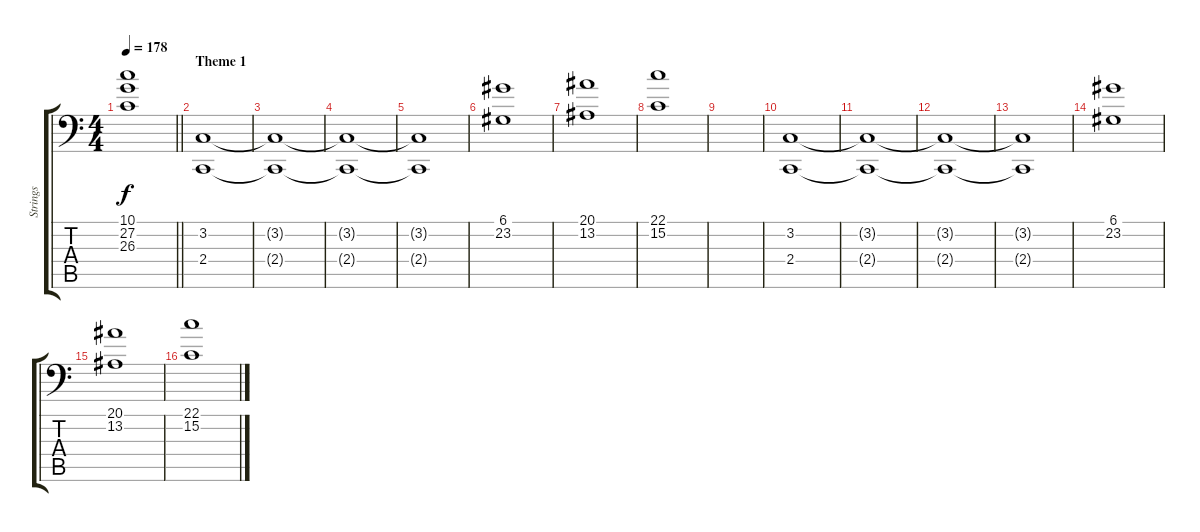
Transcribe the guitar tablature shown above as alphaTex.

\track ("Strings" "Strings") {instrument stringensemble1}
\staff {score tabs}
\tuning (D3 A2 F2 Bb1 D1 G0) {hide}
\ts (4 4)
\tempo 178
\clef f4
\barLineRight lightlight
\ks c
(10.1{t} 27.2{t} 26.3{t}).1{dy f} |
\section ("" "Theme 1")
(3.2 2.4).1 |
(3.2{t} 2.4{t}).1 |
(3.2{t} 2.4{t}).1 |
(3.2{t} 2.4{t}).1 |
(6.1 23.2).1 |
(20.1 13.2).1 |
(22.1 15.2).1 |
|
(3.2 2.4).1 |
(3.2{t} 2.4{t}).1 |
(3.2{t} 2.4{t}).1 |
(3.2{t} 2.4{t}).1 |
(6.1 23.2).1 |
(20.1 13.2).1 |
(22.1 15.2).1
